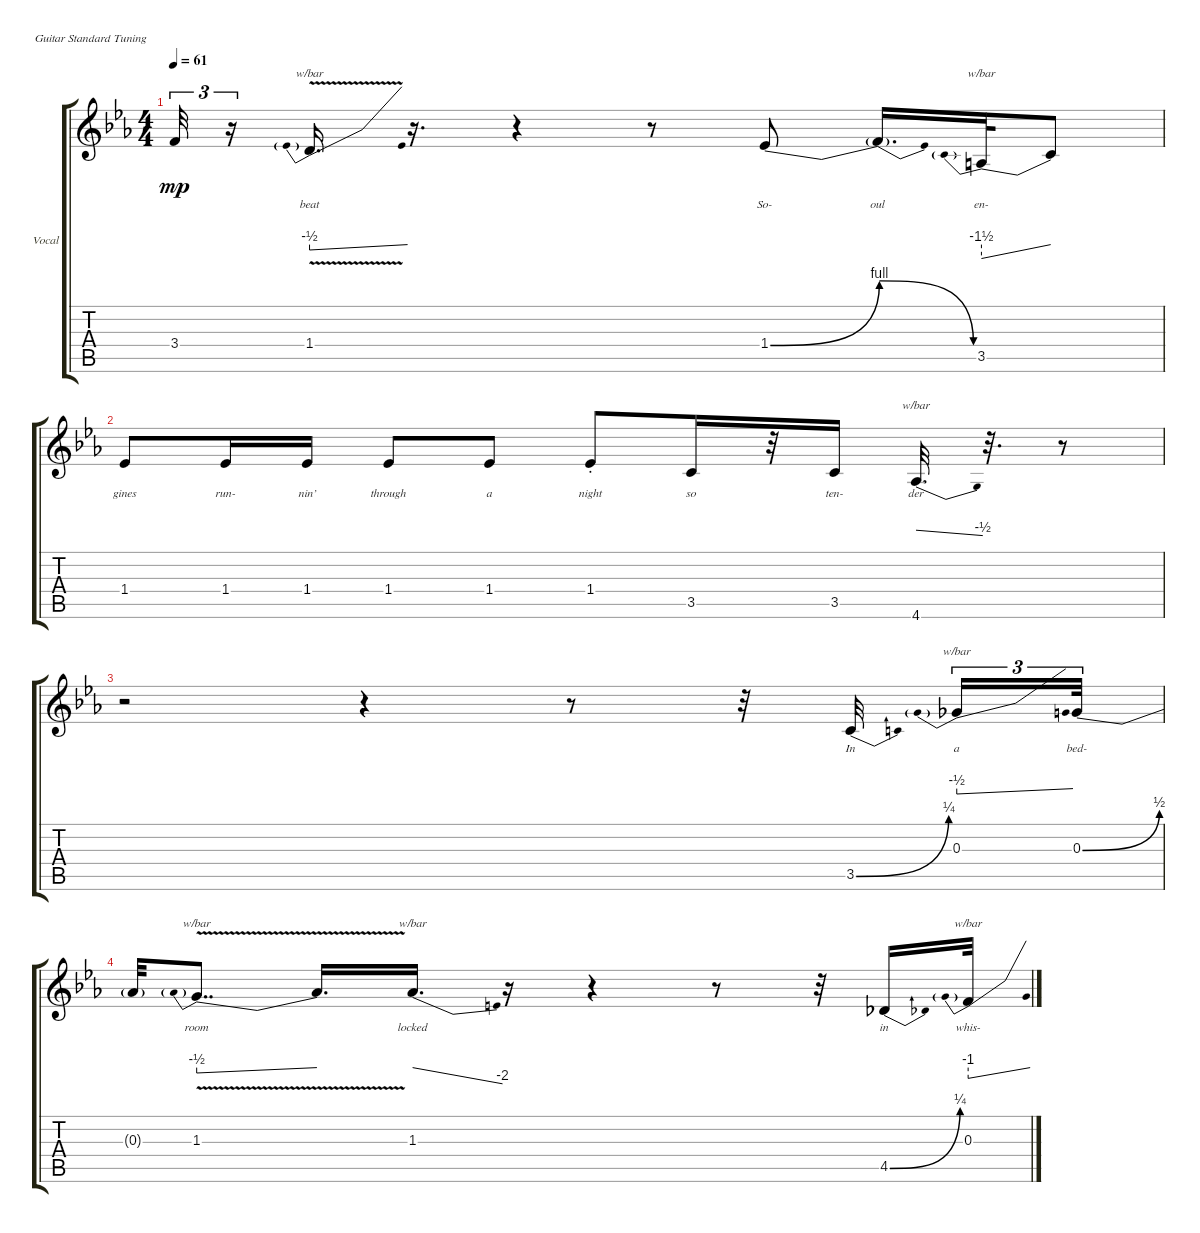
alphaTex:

\defaultSystemsLayout 4
\bracketExtendMode groupsimilarinstruments
\firstSystemTrackNameOrientation horizontal
\otherSystemsTrackNameOrientation horizontal
\track ("Vocal" "Vocal") {instrument electricguitarclean}
\staff {score tabs}
\tuning (E4 B3 G3 D3 A2 E2)
\ts (4 4)
\tempo 61
\clef g2
\ks eb
3.4{t}.32{tu (3 2) lyrics (0 "") lyrics (1 "") lyrics (2 "") lyrics (3 "") lyrics (4 "") dy mp} r.16{tu (3 2)} 1.4{v}.16{d tbe (predivedive default 0 -2 30 0) lyrics (0 "beat") lyrics (1 "") lyrics (2 "") lyrics (3 "") lyrics (4 "")} r.16{d} r.4 r.8 1.4{be (bend 2.4 0 23.4 4)}.8{lyrics (0 "So-") lyrics (1 "") lyrics (2 "") lyrics (3 "") lyrics (4 "")} 1.4{be (release 0 4 15 0) t}.16{d lyrics (0 "oul") lyrics (1 "") lyrics (2 "") lyrics (3 "") lyrics (4 "")} 3.5.32{tbe (predivedive default 0 -6 50.4 0) lyrics (0 "en-") lyrics (1 "") lyrics (2 "") lyrics (3 "") lyrics (4 "")} 3.5{t}.8{lyrics (0 "") lyrics (1 "") lyrics (2 "") lyrics (3 "") lyrics (4 "")} |
1.4.8{lyrics (0 "gines") lyrics (1 "") lyrics (2 "") lyrics (3 "") lyrics (4 "")} 1.4.16{lyrics (0 "run-") lyrics (1 "") lyrics (2 "") lyrics (3 "") lyrics (4 "")} 1.4.16{lyrics (0 "nin’") lyrics (1 "") lyrics (2 "") lyrics (3 "") lyrics (4 "")} 1.4.8{lyrics (0 "through") lyrics (1 "") lyrics (2 "") lyrics (3 "") lyrics (4 "")} 1.4.8{lyrics (0 "a") lyrics (1 "") lyrics (2 "") lyrics (3 "") lyrics (4 "")} 1.4{st}.8{lyrics (0 "night") lyrics (1 "") lyrics (2 "") lyrics (3 "") lyrics (4 "")} 3.5.16{lyrics (0 "so") lyrics (1 "") lyrics (2 "") lyrics (3 "") lyrics (4 "")} r.32 3.5.16{lyrics (0 "ten-") lyrics (1 "") lyrics (2 "") lyrics (3 "") lyrics (4 "")} 4.6.32{d tbe (dive default 42.6 0 59.4 -2) lyrics (0 "der") lyrics (1 "") lyrics (2 "") lyrics (3 "") lyrics (4 "")} r.32{d} r.8 |
r.2 r.4 r.8 r.32 3.5{be (bend 0 0 13.799999999999999 1)}.32{lyrics (0 "In") lyrics (1 "") lyrics (2 "") lyrics (3 "") lyrics (4 "")} 0.3.16{tu (3 2) tbe (predivedive default 0 -2 30 0) lyrics (0 "a") lyrics (1 "") lyrics (2 "") lyrics (3 "") lyrics (4 "")} 0.3{be (bend 0 0 13.2 2)}.32{tu (3 2) lyrics (0 "bed-") lyrics (1 "") lyrics (2 "") lyrics (3 "") lyrics (4 "")} |
0.3{t}.32{lyrics (0 "") lyrics (1 "") lyrics (2 "") lyrics (3 "") lyrics (4 "")} 1.3{v}.8{dd tbe (predivedive default 0 -2 6.6 0) lyrics (0 "room") lyrics (1 "") lyrics (2 "") lyrics (3 "") lyrics (4 "")} 1.3{v t}.16{d lyrics (0 "") lyrics (1 "") lyrics (2 "") lyrics (3 "") lyrics (4 "")} 1.3.16{d tbe (dive default 44.4 0 55.199999999999996 -8) lyrics (0 "locked") lyrics (1 "") lyrics (2 "") lyrics (3 "") lyrics (4 "")} r.16 r.4 r.8 r.32 4.5{be (bend 0 0 9 1)}.16{lyrics (0 "in") lyrics (1 "") lyrics (2 "") lyrics (3 "") lyrics (4 "")} 0.3.32{tbe (predivedive default 0 -4 30 0) lyrics (0 "whis-") lyrics (1 "") lyrics (2 "") lyrics (3 "") lyrics (4 "")}
